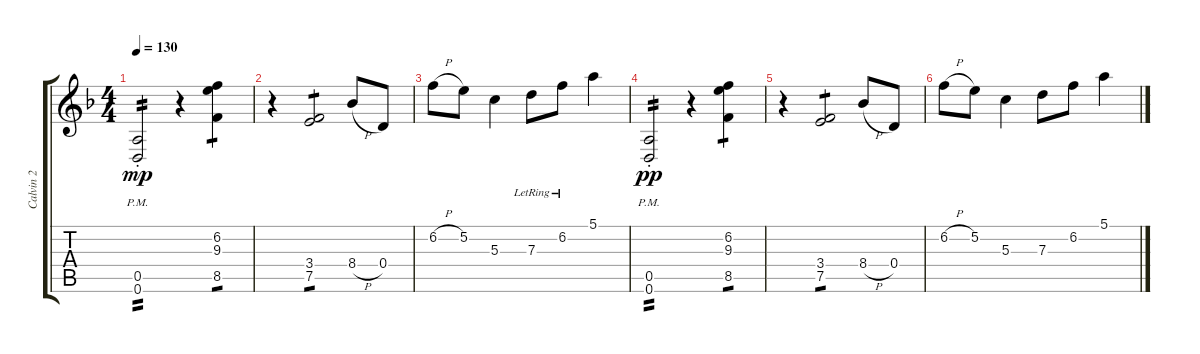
\track ("Calvin 2" "Calvin 2") {instrument distortionguitar}
\staff {score tabs}
\tuning (E4 B3 G3 D3 A2 D2) {hide}
\ts (4 4)
\tempo 130
\clef g2
\ks dminor
(0.5{pm st} 0.6{pm st}).2{tp 2 dy mp} r.4 (6.2 9.3 8.5).4{tp 1} |
r.4 (3.4 7.5).2{tp 1} 8.4{h}.8 0.4.8 |
6.2{h}.8 5.2.8 5.3.4 7.3{lr}.8 6.2{lr}.8 5.1.4 |
(0.5{pm st} 0.6{pm st}).2{tp 2 dy pp} r.4 (6.2 9.3 8.5).4{tp 1} |
r.4 (3.4 7.5).2{tp 1} 8.4{h}.8 0.4.8 |
6.2{h}.8 5.2.8 5.3.4 7.3.8 6.2.8 5.1.4
